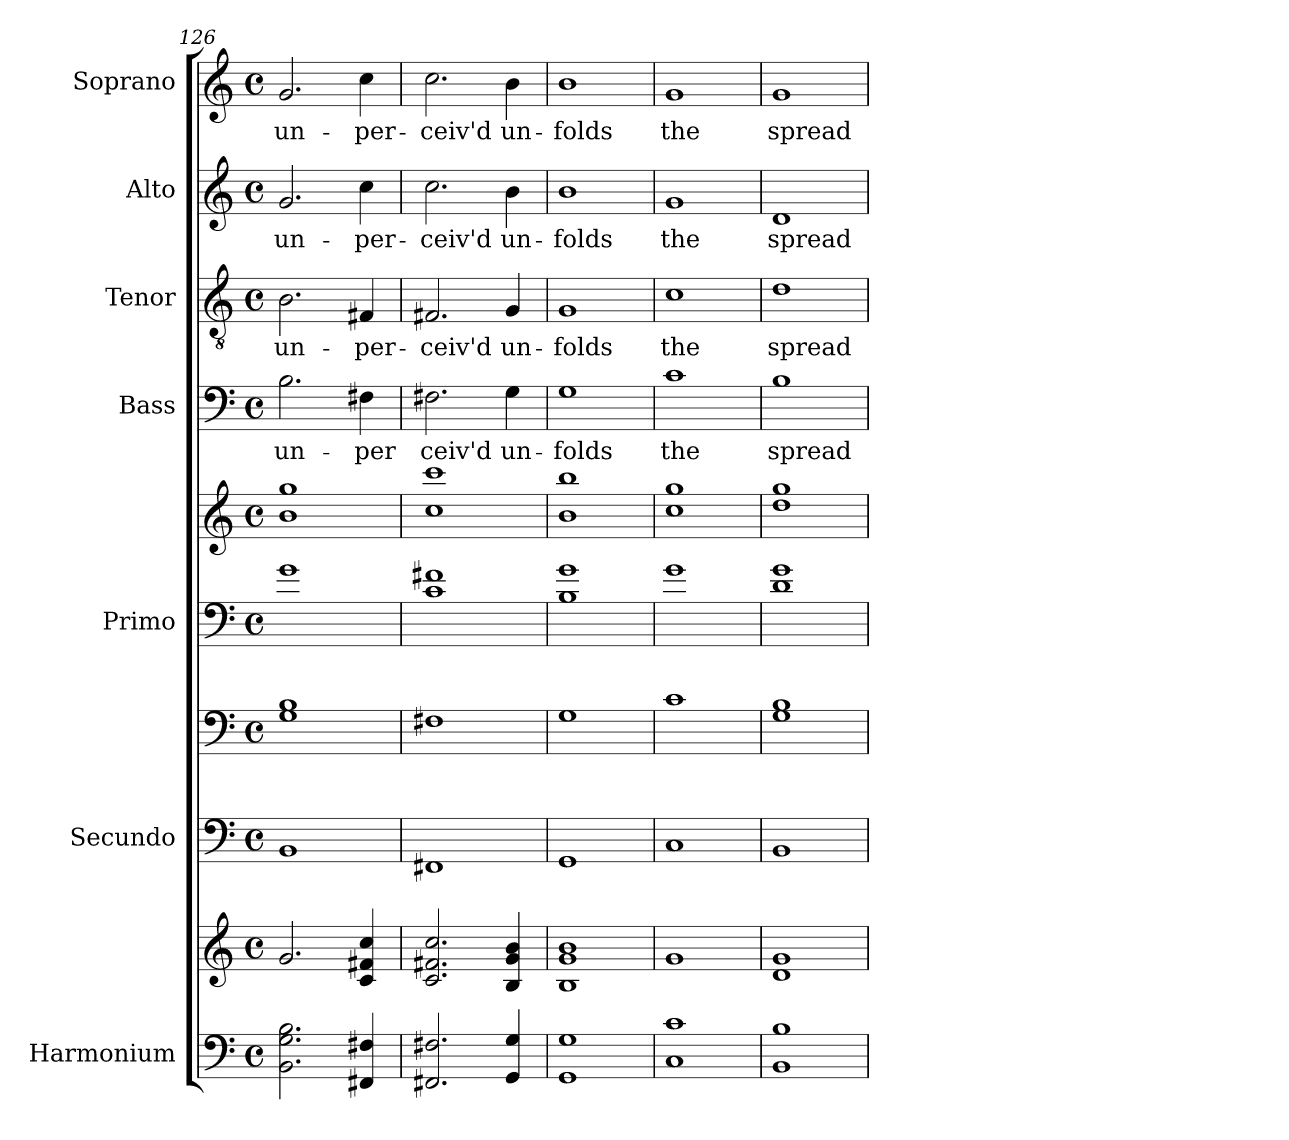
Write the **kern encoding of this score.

**kern	**kern	**kern	**kern	**kern	**kern	**kern	**text	**kern	**text	**kern	**text	**kern	**text
*part7	*part7	*part6	*part6	*part5	*part5	*part4	*part4	*part3	*part3	*part2	*part2	*part1	*part1
*staff10	*staff9	*staff8	*staff7	*staff6	*staff5	*staff4	*staff4	*staff3	*staff3	*staff2	*staff2	*staff1	*staff1
*I"Harmonium	*	*I"Secundo	*	*I"Primo	*	*I"Bass	*	*I"Tenor	*	*I"Alto	*	*I"Soprano	*
*I'Harm.	*	*	*	*	*	*I'B.	*	*I'T.	*	*I'A.	*	*I'S.	*
*clefF4	*clefG2	*clefF4	*clefF4	*clefF4	*clefG2	*clefF4	*	*clefGv2	*	*clefG2	*	*clefG2	*
*k[]	*k[]	*k[]	*k[]	*k[]	*k[]	*k[]	*	*k[]	*	*k[]	*	*k[]	*
*C:	*C:	*C:	*C:	*C:	*C:	*C:	*	*C:	*	*C:	*	*C:	*
*M4/4	*M4/4	*M4/4	*M4/4	*M4/4	*M4/4	*M4/4	*	*M4/4	*	*M4/4	*	*M4/4	*
*met(c)	*met(c)	*met(c)	*met(c)	*met(c)	*met(c)	*met(c)	*	*met(c)	*	*met(c)	*	*met(c)	*
=126	=126	=126	=126	=126	=126	=126	=126	=126	=126	=126	=126	=126	=126
!	!	!	!	!	!	!	!LO:LY:b	!	!LO:LY:b	!	!LO:LY:b	!	!LO:LY:b
2.BB\ 2.G\ 2.B\	2.g/	1BB	1G 1B	1g	1b 1gg	2.B\	un-	2.B\	un-	2.g/	un-	2.g/	un-
!	!	!	!	!	!	!	!LO:LY:b	!	!LO:LY:b	!	!LO:LY:b	!	!LO:LY:b
4FF#X/ 4F#X/	4c/ 4f#X/ 4cc/	.	.	.	.	4F#X\	-per	4F#X/	-per-	4cc\	-per-	4cc\	-per-
=127	=127	=127	=127	=127	=127	=127	=127	=127	=127	=127	=127	=127	=127
!	!	!	!	!	!	!	!LO:LY:b	!	!LO:LY:b	!	!LO:LY:b	!	!LO:LY:b
2.FF#X/ 2.F#X/	2.c/ 2.f#X/ 2.cc/	1FF#X	1F#X	1c 1f#X	1cc 1ccc	2.F#X\	ceiv'd	2.F#X/	-ceiv'd	2.cc\	-ceiv'd	2.cc\	-ceiv'd
!	!	!	!	!	!	!	!LO:LY:b	!	!LO:LY:b	!	!LO:LY:b	!	!LO:LY:b
4GG/ 4G/	4B/ 4g/ 4b/	.	.	.	.	4G\	un-	4G/	un-	4b\	un-	4b\	un-
=128	=128	=128	=128	=128	=128	=128	=128	=128	=128	=128	=128	=128	=128
!	!	!	!	!	!	!	!LO:LY:b	!	!LO:LY:b	!	!LO:LY:b	!	!LO:LY:b
1GG 1G	1B 1g 1b	1GG	1G	1B 1g	1b 1bb	1G	-folds	1G	-folds	1b	-folds	1b	-folds
=129	=129	=129	=129	=129	=129	=129	=129	=129	=129	=129	=129	=129	=129
!	!	!	!	!	!	!	!LO:LY:b	!	!LO:LY:b	!	!LO:LY:b	!	!LO:LY:b
1C 1c	1g	1C	1c	1g	1cc 1gg	1c	the	1c	the	1g	the	1g	the
=130	=130	=130	=130	=130	=130	=130	=130	=130	=130	=130	=130	=130	=130
!	!	!	!	!	!	!	!LO:LY:b	!	!LO:LY:b	!	!LO:LY:b	!	!LO:LY:b
1BB 1B	1d 1g	1BB	1G 1B	1d 1g	1dd 1gg	1B	spread-	1d	spread-	1d	spread-	1g	spread-
=	=	=	=	=	=	=	=	=	=	=	=	=	=
*-	*-	*-	*-	*-	*-	*-	*-	*-	*-	*-	*-	*-	*-
